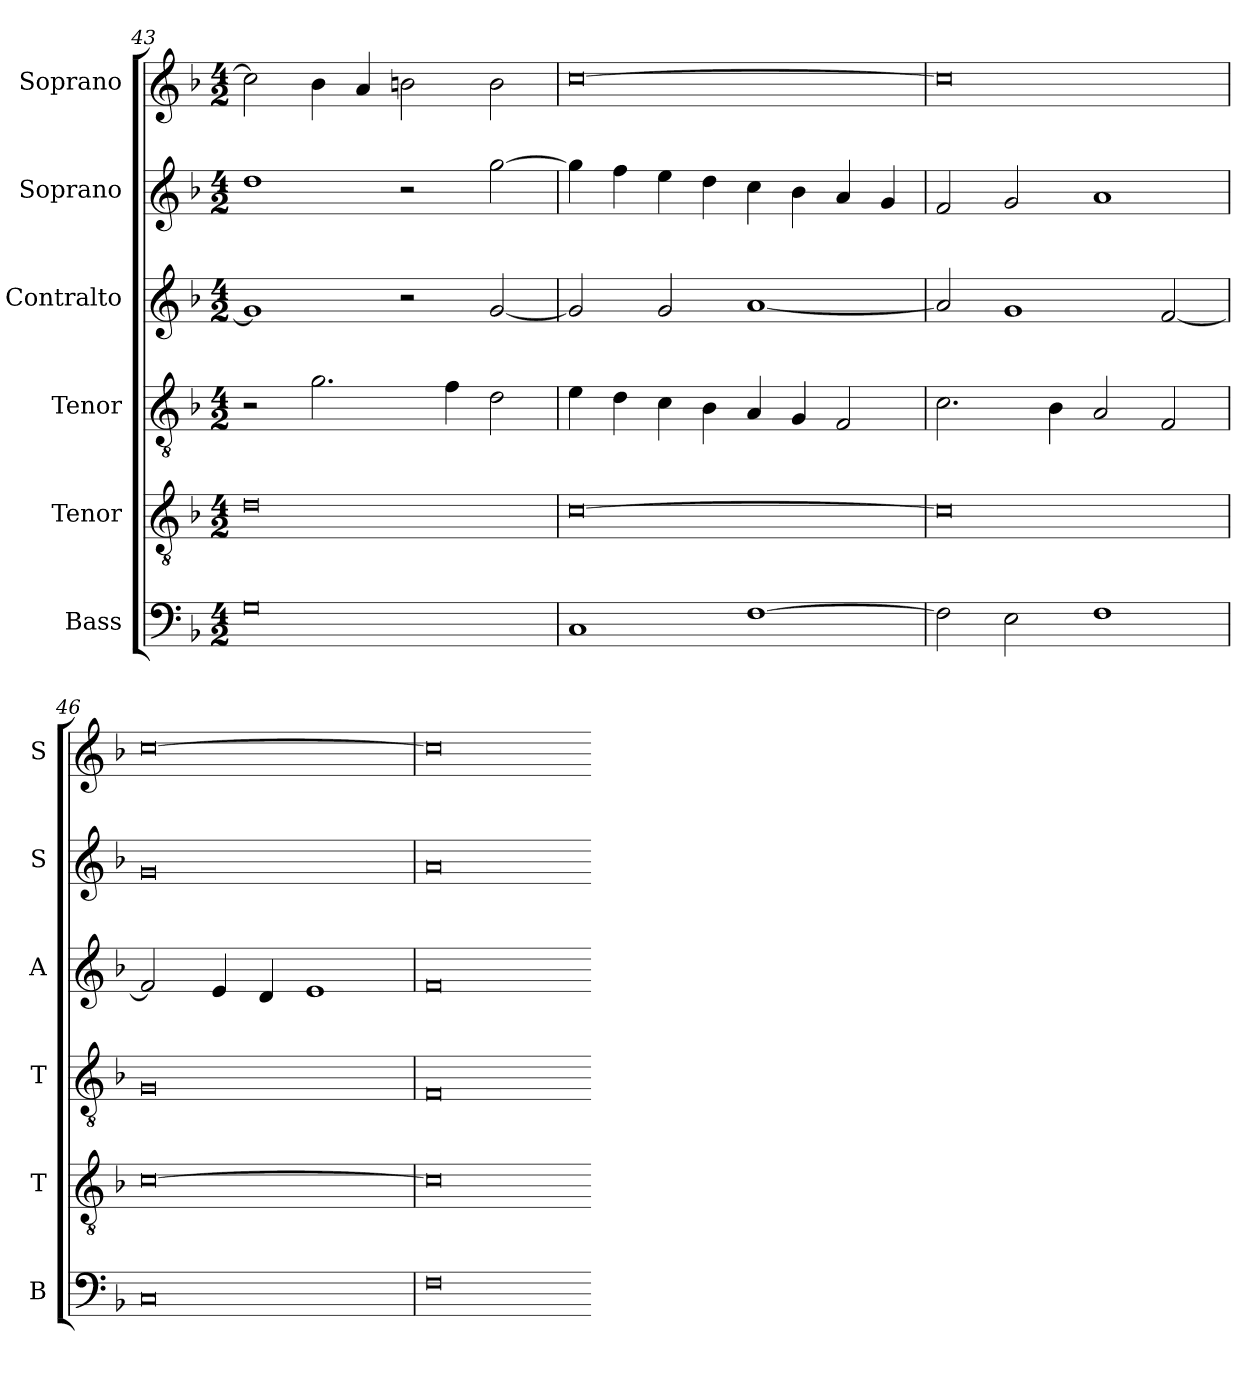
**kern	**kern	**kern	**kern	**kern	**kern
*part6	*part5	*part4	*part3	*part2	*part1
*staff6	*staff5	*staff4	*staff3	*staff2	*staff1
*I"Bass	*I"Tenor	*I"Tenor	*I"Contralto	*I"Soprano	*I"Soprano
*I'B	*I'T	*I'T	*I'A	*I'S	*I'S
*clefF4	*clefGv2	*clefGv2	*clefG2	*clefG2	*clefG2
*k[b-]	*k[b-]	*k[b-]	*k[b-]	*k[b-]	*k[b-]
*M4/2	*M4/2	*M4/2	*M4/2	*M4/2	*M4/2
=43	=43	=43	=43	=43	=43
0G	0d	2r	1g]	1dd	2cc]
.	.	2.g	.	.	4b-
.	.	.	.	.	4a
.	.	.	2r	2r	2bn
.	.	4f	.	.	.
.	.	2d	[2g	[2gg	2b
=44	=44	=44	=44	=44	=44
1C	[0c	4e	2g]	4gg]	[0cc
.	.	4d	.	4ff	.
.	.	4c	2g	4ee	.
.	.	4B-	.	4dd	.
[1F	.	4A	[1a	4cc	.
.	.	4G	.	4b-	.
.	.	2F	.	4a	.
.	.	.	.	4g	.
=45	=45	=45	=45	=45	=45
2F]	0c]	2.c	2a]	2f	0cc]
2E	.	.	1g	2g	.
.	.	4B-	.	.	.
1F	.	2A	.	1a	.
.	.	2F	[2f	.	.
=46	=46	=46	=46	=46	=46
0C	[0c	0G	2f]	0g	[0cc
.	.	.	4e	.	.
.	.	.	4d	.	.
.	.	.	1e	.	.
=47	=47	=47	=47	=47	=47
0F	0c]	0F	0f	0a	0cc]
=-	=-	=-	=-	=-	=-
*-	*-	*-	*-	*-	*-
